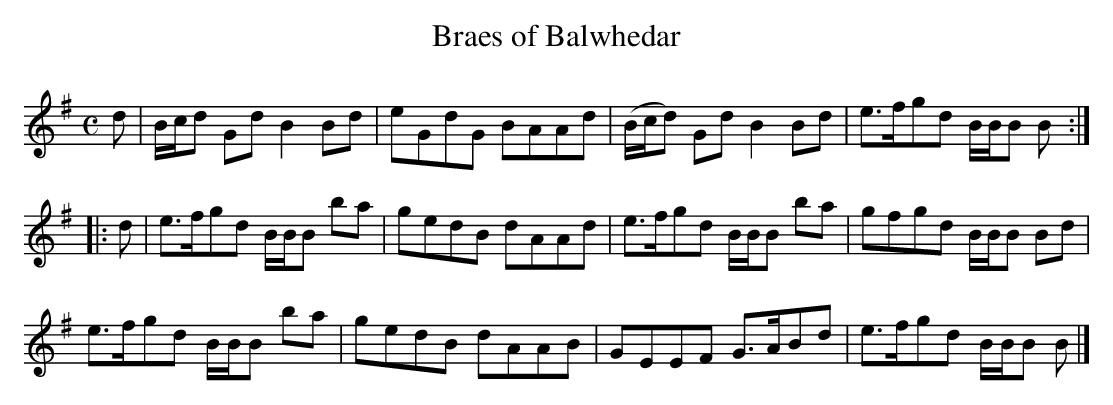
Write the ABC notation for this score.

X:1
T:Braes of Balwhedar
M:C
K:G major
d|\
B/c/d Gd B2Bd| eGdG BAAd| \
(B/c/d) Gd B2Bd| e>fgd B/B/B B::
d|\
e>fgd B/B/B ba| gedB dAAd|\
e>fgd B/B/B ba| gfgd B/B/B Bd|
e>fgd B/B/B ba| gedB dAAB| \
GEEF G>ABd| e>fgd B/B/B B|]
